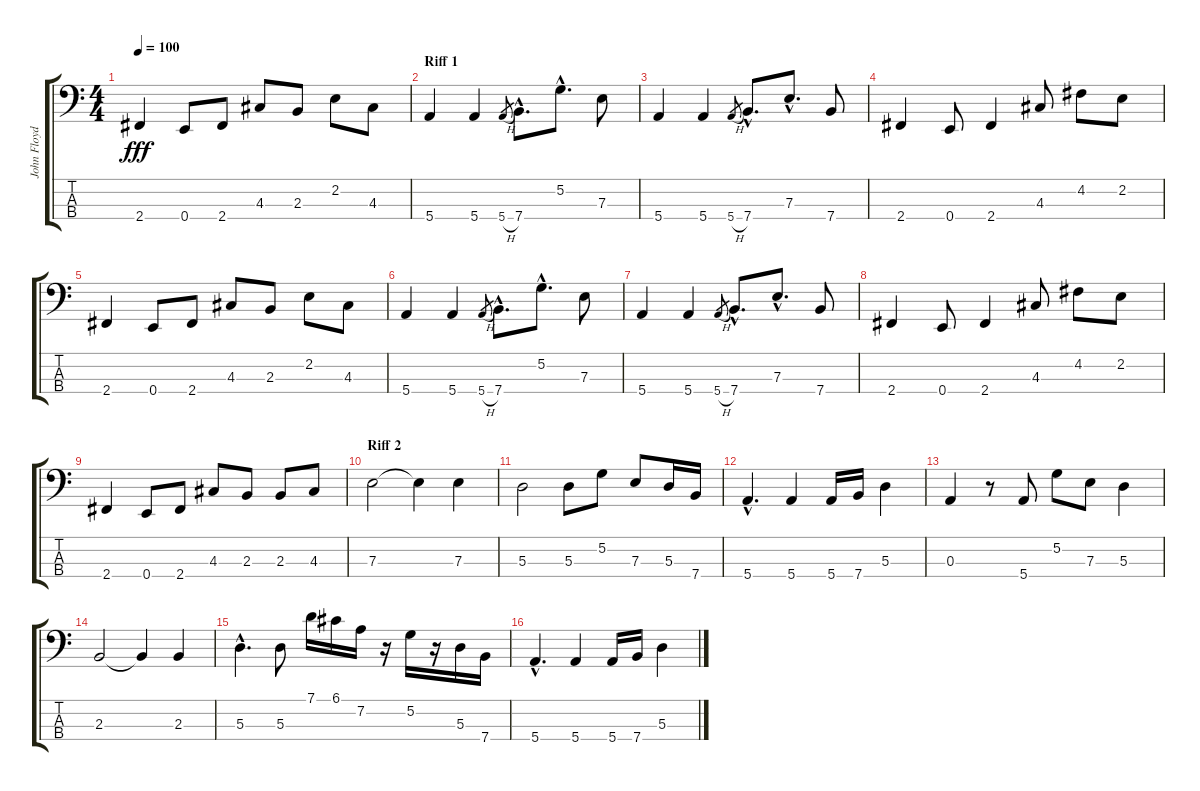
\track ("John Floyd" "John Floyd") {instrument acousticguitarsteel}
\staff {score tabs}
\tuning (G2 D2 A1 E1) {hide}
\ts (4 4)
\tempo 100
\clef f4
\ks c
2.4.4{dy fff} 0.4.8 2.4.8 4.3.8 2.3.8 2.2.8 4.3.8 |
\section ("" "Riff 1")
5.4.4 5.4.4 5.4{h}.8{gr} 7.4{hac}.8{d} 5.2{hac}.8{d} 7.3.8 |
5.4.4 5.4.4 5.4{h}.8{gr} 7.4{hac}.8{d} 7.3{hac}.8{d} 7.4.8 |
2.4.4 0.4.8 2.4.4 4.3.8 4.2.8 2.2.8 |
2.4.4 0.4.8 2.4.8 4.3.8 2.3.8 2.2.8 4.3.8 |
5.4.4 5.4.4 5.4{h}.8{gr} 7.4{hac}.8{d} 5.2{hac}.8{d} 7.3.8 |
5.4.4 5.4.4 5.4{h}.8{gr} 7.4{hac}.8{d} 7.3{hac}.8{d} 7.4.8 |
2.4.4 0.4.8 2.4.4 4.3.8 4.2.8 2.2.8 |
2.4.4 0.4.8 2.4.8 4.3.8 2.3.8 2.3.8 4.3.8 |
\section ("" "Riff 2")
7.3.2 7.3{t}.4 7.3.4 |
5.3.2 5.3.8 5.2.8 7.3.8 5.3.16 7.4.16 |
5.4{hac}.4{d} 5.4.4 5.4.16 7.4.16 5.3.4 |
0.3.4 r.8 5.4.8 5.2.8 7.3.8 5.3.4 |
2.3.2 2.3{t}.4 2.3.4 |
5.3{hac}.4{d} 5.3.8 7.1.16 6.1.16 7.2.16 r.16 5.2.16 r.16 5.3.16 7.4.16 |
5.4{hac}.4{d} 5.4.4 5.4.16 7.4.16 5.3.4
